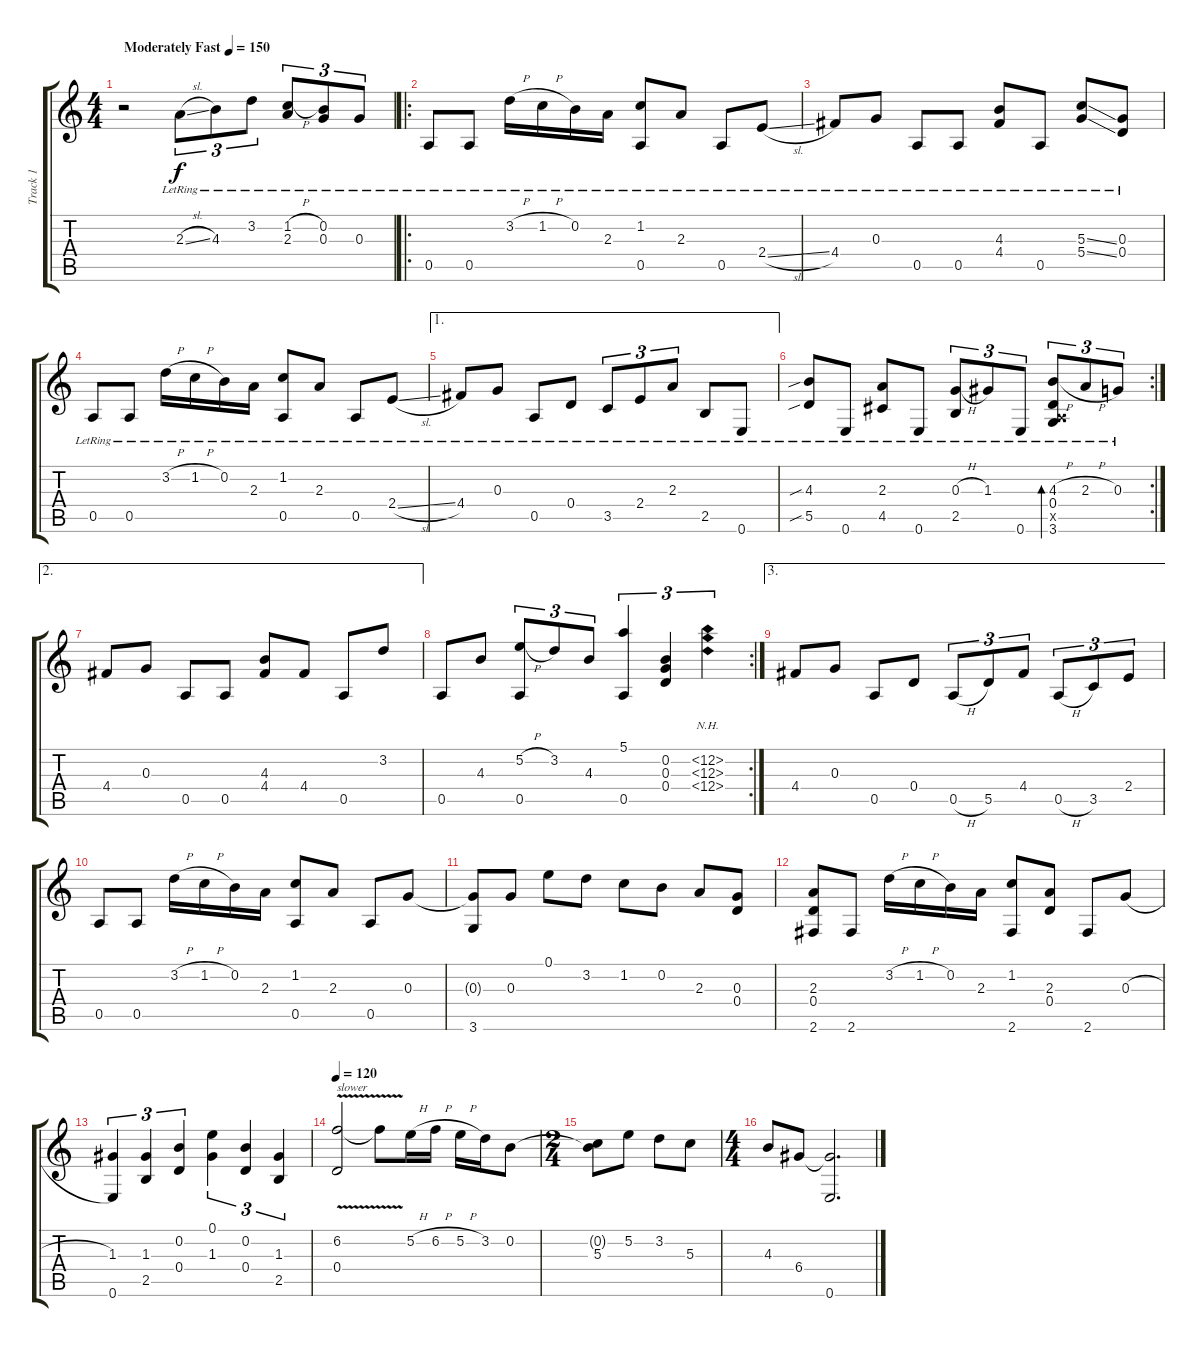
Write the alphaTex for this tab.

\track ("Track 1" "Track 1") {instrument acousticguitarsteel}
\staff {score tabs}
\tuning (E4 B3 G3 D3 A2 E2) {hide}
\ts (4 4)
\tempo (150 "Moderately Fast")
\clef g2
\ks aminor
r.2{dy f instrument acousticguitarsteel} 2.3{sl lr}.8{tu (3 2)} 4.3{lr}.8{tu (3 2)} 3.2{lr}.8{tu (3 2)} (1.2{h lr} 2.3{lr}).8{tu (3 2)} (0.2{lr} 0.3{lr}).8{tu (3 2)} 0.3{lr}.8{tu (3 2)} |
\ro
0.5{lr}.8 0.5{lr}.8 3.2{h lr}.16 1.2{h lr}.16 0.2{lr}.16 2.3{lr}.16 (1.2{lr} 0.5{lr}).8 2.3{lr}.8 0.5{lr}.8 2.4{sl lr}.8 |
4.4{lr}.8 0.3{lr}.8 0.5{lr}.8 0.5{lr}.8 (4.3{lr} 4.4{lr}).8 0.5{lr}.8 (5.3{ss lr} 5.4{ss lr}).8 (0.3{lr} 0.4{lr}).8 |
0.5{lr}.8 0.5{lr}.8 3.2{h lr}.16 1.2{h lr}.16 0.2{lr}.16 2.3{lr}.16 (1.2{lr} 0.5{lr}).8 2.3{lr}.8 0.5{lr}.8 2.4{sl lr}.8 |
\ae 1
4.4{lr}.8 0.3{lr}.8 0.5{lr}.8 0.4{lr}.8 3.5{lr}.8{tu (3 2)} 2.4{lr}.8{tu (3 2)} 2.3{lr}.8{tu (3 2)} 2.5{lr}.8 0.6{lr}.8 |
\rc 2
(4.3{sib lr} 5.5{sib lr}).8 0.6{lr}.8 (2.3{lr} 4.5{lr}).8 0.6{lr}.8 (0.3{h lr} 2.5{lr}).8{tu (3 2)} 1.3{lr}.8{tu (3 2)} 0.6{lr}.8{tu (3 2)} (4.3{h lr} 0.4{lr} 0.5{x} 3.6{lr}).8{tu (3 2) bd 240} 2.3{h lr}.8{tu (3 2)} 0.3{lr}.8{tu (3 2)} |
\ae 2
4.4.8 0.3.8 0.5.8 0.5.8 (4.3 4.4).8 4.4.8 0.5.8 3.2.8 |
\rc 2
0.5.8 4.3.8 (5.2{h} 0.5).8{tu (3 2)} 3.2.8{tu (3 2)} 4.3.8{tu (3 2)} (5.1 0.5).4{tu (3 2)} (0.2 0.3 0.4).4{tu (3 2)} (12.2{nh} 12.3{nh} 12.4{nh}).4{tu (3 2)} |
\ae 3
4.4.8 0.3.8 0.5.8 0.4.8 0.5{h}.8{tu (3 2)} 5.5.8{tu (3 2)} 4.4.8{tu (3 2)} 0.5{h}.8{tu (3 2)} 3.5.8{tu (3 2)} 2.4.8{tu (3 2)} |
0.5.8 0.5.8 3.2{h}.16 1.2{h}.16 0.2.16 2.3.16 (1.2 0.5).8 2.3.8 0.5.8 0.3.8 |
(0.3{t} 3.6).8 0.3.8 0.1.8 3.2.8 1.2.8 0.2.8 2.3.8 (0.3 0.4).8 |
(2.3 0.4 2.6).8 2.6.8 3.2{h}.16 1.2{h}.16 0.2.16 2.3.16 (1.2 2.6).8 (2.3 0.4).8 2.6.8 0.3{h}.8 |
(1.3 0.6).4{tu (3 2)} (1.3 2.5).4{tu (3 2)} (0.2 0.4).4{tu (3 2)} (0.1 1.3).4{tu (3 2)} (0.2 0.4).4{tu (3 2)} (1.3 2.5).4{tu (3 2)} |
\tempo 120
(6.2{v} 0.4).2{txt "slower"} 6.2{t}.8 5.2{h}.16 6.2{h}.16 5.2{h}.16 3.2.16 0.2.8 |
\ts (2 4)
(0.2{t} 5.3).8 5.2.8 3.2.8 5.3.8 |
\ts (4 4)
4.3.8 6.4.8 (6.4{t} 0.6).2{d}
